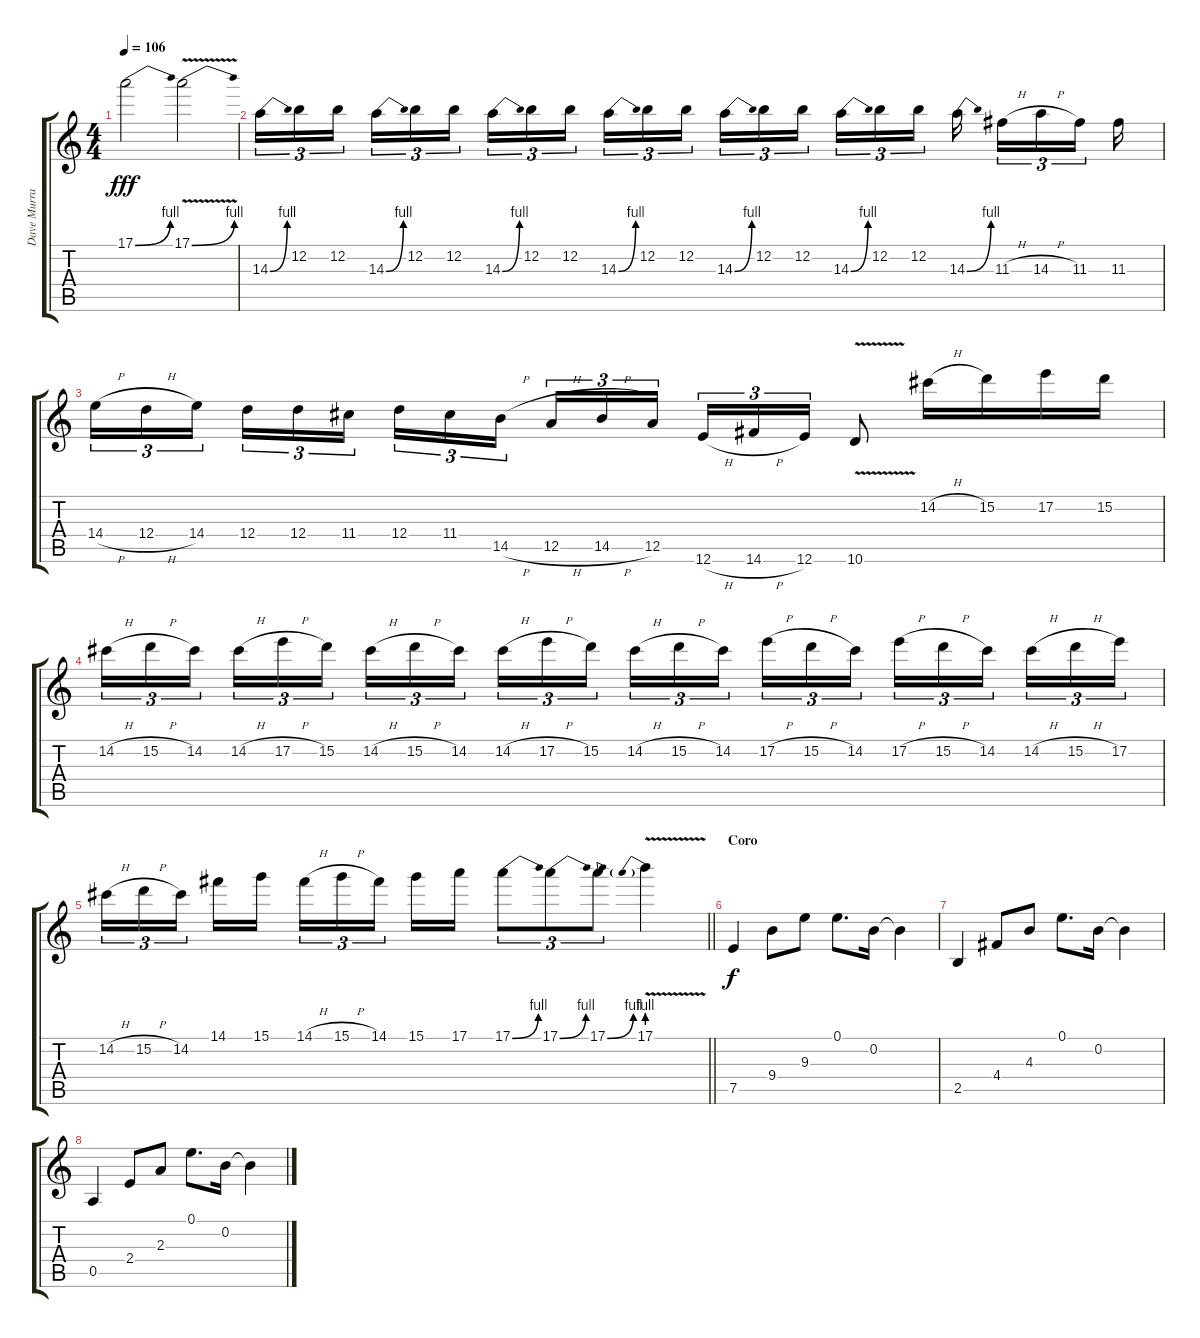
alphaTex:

\track ("Dave Murray" "Dave Murra") {instrument distortionguitar}
\staff {score tabs}
\tuning (E4 B3 G3 D3 A2 E2) {hide}
\ts (4 4)
\tempo 106
\clef g2
\ks c
17.1{be (bend 0 0 60 4)}.2{dy fff} 17.1{be (bend 0 0 60 4) v}.2 |
14.3{be (bend 0 0 60 4)}.16{tu (3 2)} 12.2.16{tu (3 2)} 12.2.16{tu (3 2) beam splitsecondary} 14.3{be (bend 0 0 60 4)}.16{tu (3 2)} 12.2.16{tu (3 2)} 12.2.16{tu (3 2)} 14.3{be (bend 0 0 60 4)}.16{tu (3 2)} 12.2.16{tu (3 2)} 12.2.16{tu (3 2) beam splitsecondary} 14.3{be (bend 0 0 60 4)}.16{tu (3 2)} 12.2.16{tu (3 2)} 12.2.16{tu (3 2)} 14.3{be (bend 0 0 60 4)}.16{tu (3 2)} 12.2.16{tu (3 2)} 12.2.16{tu (3 2) beam splitsecondary} 14.3{be (bend 0 0 60 4)}.16{tu (3 2)} 12.2.16{tu (3 2)} 12.2.16{tu (3 2)} 14.3{be (bend 0 0 60 4)}.16{beam splitsecondary} 11.3{h}.16{tu (3 2)} 14.3{h}.16{tu (3 2)} 11.3.16{tu (3 2) beam splitsecondary} 11.3.16 |
14.4{h}.16{tu (3 2)} 12.4{h}.16{tu (3 2)} 14.4.16{tu (3 2) beam splitsecondary} 12.4.16{tu (3 2)} 12.4.16{tu (3 2)} 11.4.16{tu (3 2)} 12.4.16{tu (3 2)} 11.4.16{tu (3 2)} 14.5{h}.16{tu (3 2) beam splitsecondary} 12.5{h}.16{tu (3 2)} 14.5{h}.16{tu (3 2)} 12.5.16{tu (3 2)} 12.6{h}.16{tu (3 2)} 14.6{h}.16{tu (3 2)} 12.6.16{tu (3 2)} 10.6{v}.8 14.2{h}.16 15.2.16 17.2.16 15.2.16 |
14.2{h}.16{tu (3 2)} 15.2{h}.16{tu (3 2)} 14.2.16{tu (3 2) beam splitsecondary} 14.2{h}.16{tu (3 2)} 17.2{h}.16{tu (3 2)} 15.2.16{tu (3 2)} 14.2{h}.16{tu (3 2)} 15.2{h}.16{tu (3 2)} 14.2.16{tu (3 2) beam splitsecondary} 14.2{h}.16{tu (3 2)} 17.2{h}.16{tu (3 2)} 15.2.16{tu (3 2)} 14.2{h}.16{tu (3 2)} 15.2{h}.16{tu (3 2)} 14.2.16{tu (3 2) beam splitsecondary} 17.2{h}.16{tu (3 2)} 15.2{h}.16{tu (3 2)} 14.2.16{tu (3 2)} 17.2{h}.16{tu (3 2)} 15.2{h}.16{tu (3 2)} 14.2.16{tu (3 2) beam splitsecondary} 14.2{h}.16{tu (3 2)} 15.2{h}.16{tu (3 2)} 17.2.16{tu (3 2)} |
\barLineRight lightlight
14.2{h}.16{tu (3 2)} 15.2{h}.16{tu (3 2)} 14.2.16{tu (3 2) beam splitsecondary} 14.1.16 15.1.16 14.1{h}.16{tu (3 2)} 15.1{h}.16{tu (3 2)} 14.1.16{tu (3 2) beam splitsecondary} 15.1.16 17.1.16 17.1{be (bend 0 0 60 4)}.8{tu (3 2)} 17.1{be (bend 0 0 60 4)}.8{tu (3 2)} 17.1{be (bend 0 0 60 4)}.8{tu (3 2)} 17.1{be (prebend 0 4 60 4) v}.4 |
\section ("" "Coro")
7.5.4{dy f} 9.4.8 9.3.8 0.1.8{d} 0.2.16 0.2{t}.4 |
2.5.4 4.4.8 4.3.8 0.1.8{d} 0.2.16 0.2{t}.4 |
0.5.4 2.4.8 2.3.8 0.1.8{d} 0.2.16 0.2{t}.4
